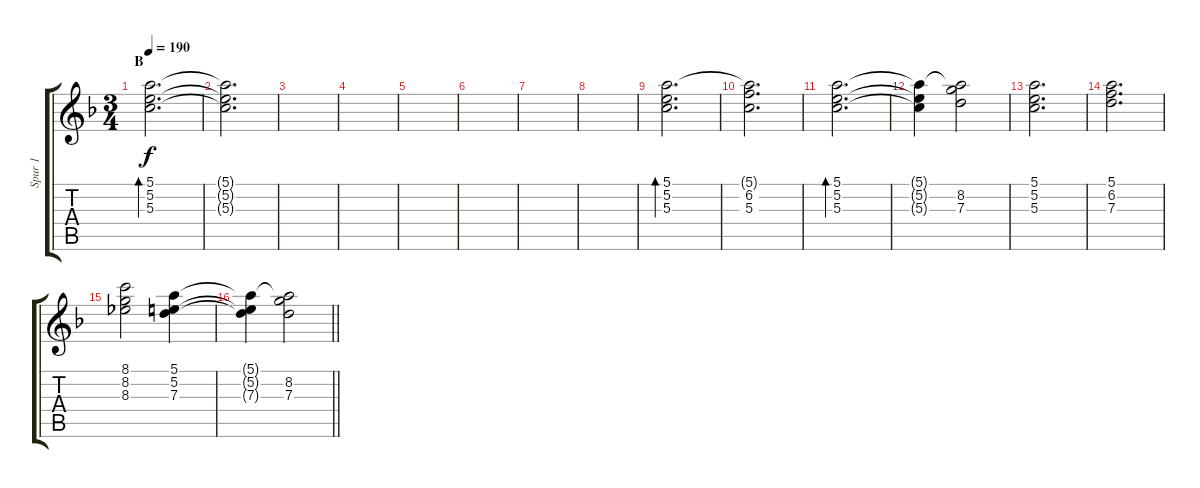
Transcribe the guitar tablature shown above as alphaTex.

\track ("Spur 1" "Spur 1") {instrument electricguitarjazz}
\staff {score tabs}
\tuning (E4 B3 G3 D3 A2 E2) {hide}
\ts (3 4)
\section ("" "B")
\tempo 190
\clef g2
\ks dminor
(5.1 5.2 5.3).2{d bd 480 dy f} |
(5.1{t} 5.2{t} 5.3{t}).2{d} |
|
|
|
|
|
|
(5.1 5.2 5.3).2{d bd 480} |
(5.1{t} 6.2 5.3).2{d} |
(5.1 5.2 5.3).2{d bd 480} |
(5.1{t} 5.2{t} 5.3{t}).4 (5.1{t} 8.2 7.3).2 |
(5.1 5.2 5.3).2{d} |
(5.1 6.2 7.3).2{d} |
(8.1 8.2 8.3).2 (5.1 5.2 7.3).4 |
\barLineRight lightlight
(5.1{t} 5.2{t} 7.3{t}).4 (5.1{t} 8.2 7.3).2
